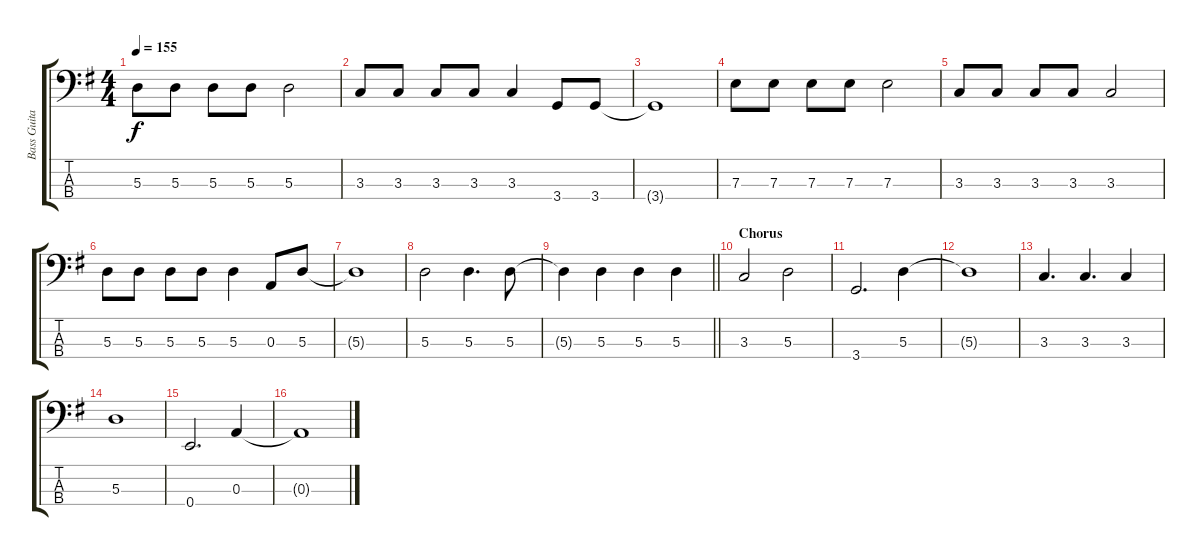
\track ("Bass Guitar" "Bass Guita") {instrument electricbasspick}
\staff {score tabs}
\tuning (G2 D2 A1 E1) {hide}
\ts (4 4)
\tempo 155
\clef f4
\ks g
5.3.8{dy f} 5.3.8 5.3.8 5.3.8 5.3.2 |
3.3.8 3.3.8 3.3.8 3.3.8 3.3.4 3.4.8 3.4.8 |
3.4{t}.1 |
7.3.8 7.3.8 7.3.8 7.3.8 7.3.2 |
3.3.8 3.3.8 3.3.8 3.3.8 3.3.2 |
5.3.8 5.3.8 5.3.8 5.3.8 5.3.4 0.3.8 5.3.8 |
5.3{t}.1 |
5.3.2 5.3.4{d} 5.3.8 |
\barLineRight lightlight
5.3{t}.4 5.3.4 5.3.4 5.3.4 |
\section ("" "Chorus")
3.3.2 5.3.2 |
3.4.2{d} 5.3.4 |
5.3{t}.1 |
3.3.4{d} 3.3.4{d} 3.3.4 |
5.3.1 |
0.4.2{d} 0.3.4 |
0.3{t}.1
